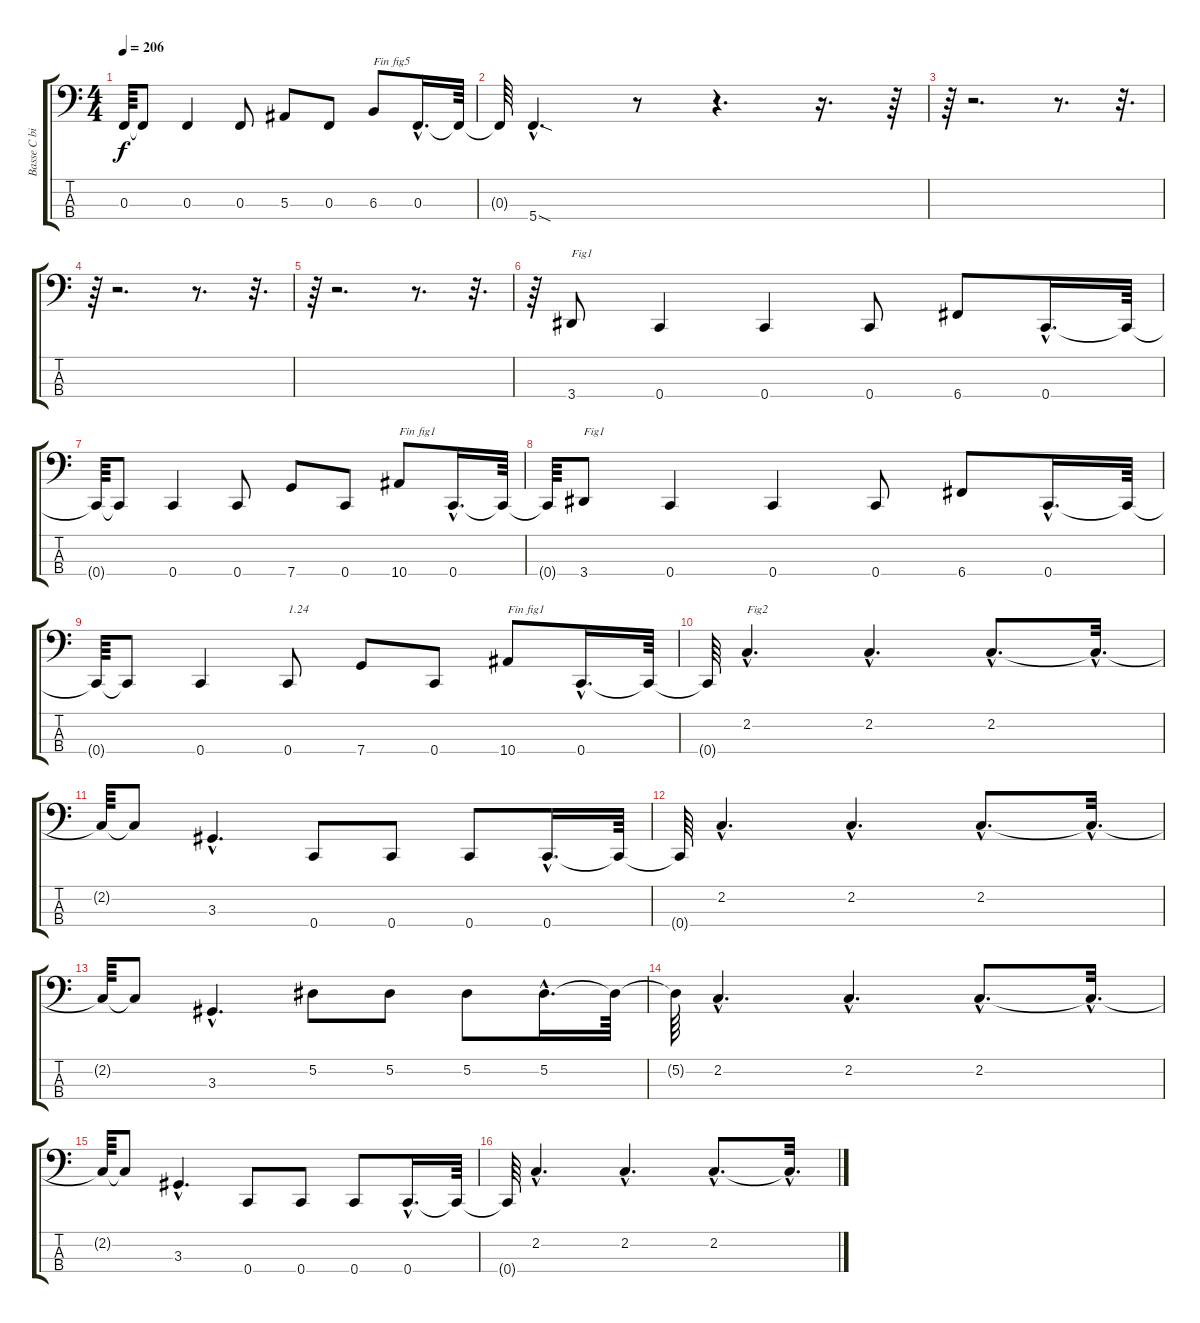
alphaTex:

\track ("Basse C bis" "Basse C bi") {instrument synthbass2}
\staff {score tabs}
\tuning (Eb2 Bb1 F1 C1) {hide}
\ts (4 4)
\tempo 206
\clef f4
\ks c
0.3{t}.64{dy f} 0.3{t}.8 0.3.4 0.3.8 5.3.8 0.3.8 6.3.8{txt "Fin fig5"} 0.3{hac}.16{d} 0.3{t}.64 |
0.3{t}.64 5.4{sod hac}.4{d} r.8 r.4{d} r.16{d} r.64 |
r.64 r.2{d} r.8{d} r.32{d} |
r.64 r.2{d} r.8{d} r.32{d} |
r.64 r.2{d} r.8{d} r.32{d} |
r.64 3.4.8{txt "Fig1"} 0.4.4 0.4.4 0.4.8 6.4.8 0.4{hac}.16{d} 0.4{t}.64 |
0.4{t}.64 0.4{t}.8 0.4.4 0.4.8 7.4.8 0.4.8 10.4.8{txt "Fin fig1"} 0.4{hac}.16{d} 0.4{t}.64 |
0.4{t}.64 3.4.8{txt "Fig1"} 0.4.4 0.4.4 0.4.8 6.4.8 0.4{hac}.16{d} 0.4{t}.64 |
0.4{t}.64 0.4{t}.8 0.4.4 0.4.8{txt "1.24"} 7.4.8 0.4.8 10.4.8{txt "Fin fig1"} 0.4{hac}.16{d} 0.4{t}.64 |
0.4{t}.64 2.2{hac}.4{d txt "Fig2"} 2.2{hac}.4{d} 2.2{hac}.8{d} 2.2{hac t}.32{d} |
2.2{t}.64 2.2{t}.8 3.3{hac}.4{d} 0.4.8 0.4.8 0.4.8 0.4{hac}.16{d} 0.4{t}.64 |
0.4{t}.64 2.2{hac}.4{d} 2.2{hac}.4{d} 2.2{hac}.8{d} 2.2{hac t}.32{d} |
2.2{t}.64 2.2{t}.8 3.3{hac}.4{d} 5.2.8 5.2.8 5.2.8 5.2{hac}.16{d} 5.2{t}.64 |
5.2{t}.64 2.2{hac}.4{d} 2.2{hac}.4{d} 2.2{hac}.8{d} 2.2{hac t}.32{d} |
2.2{t}.64 2.2{t}.8 3.3{hac}.4{d} 0.4.8 0.4.8 0.4.8 0.4{hac}.16{d} 0.4{t}.64 |
0.4{t}.64 2.2{hac}.4{d} 2.2{hac}.4{d} 2.2{hac}.8{d} 2.2{hac t}.32{d}
